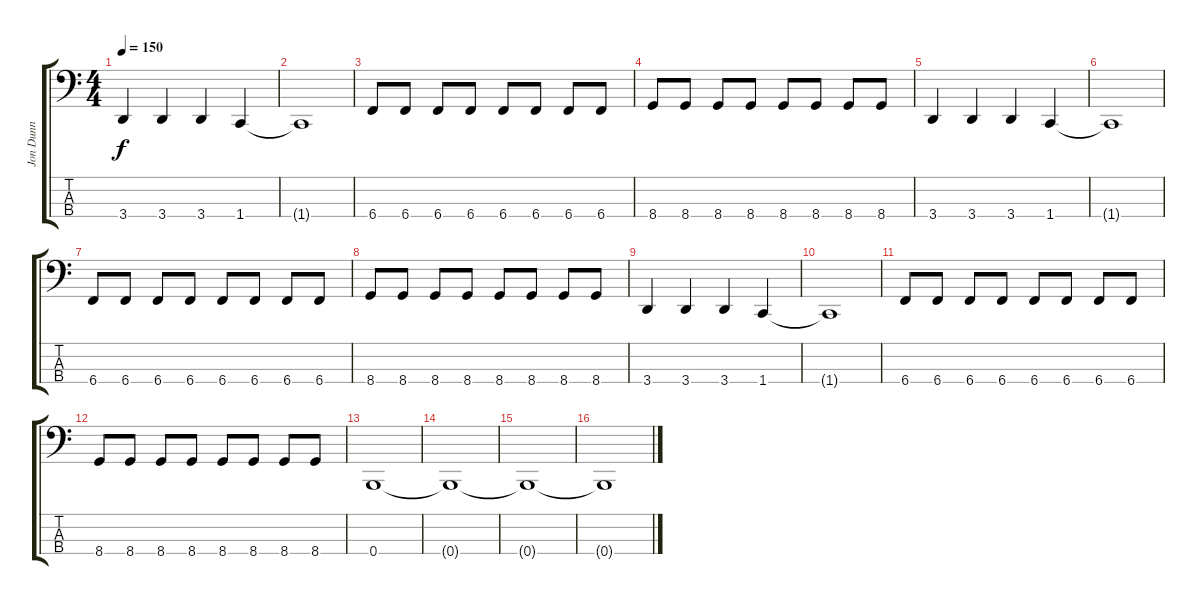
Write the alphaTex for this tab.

\track ("Jon Dunn" "Jon Dunn") {instrument electricbasspick}
\staff {score tabs}
\tuning (E2 B1 Gb1 B0) {hide}
\ts (4 4)
\tempo 150
\clef f4
\ks c
3.4.4{dy f} 3.4.4 3.4.4 1.4.4 |
1.4{t}.1 |
6.4.8 6.4.8 6.4.8 6.4.8 6.4.8 6.4.8 6.4.8 6.4.8 |
8.4.8 8.4.8 8.4.8 8.4.8 8.4.8 8.4.8 8.4.8 8.4.8 |
3.4.4 3.4.4 3.4.4 1.4.4 |
1.4{t}.1 |
6.4.8 6.4.8 6.4.8 6.4.8 6.4.8 6.4.8 6.4.8 6.4.8 |
8.4.8 8.4.8 8.4.8 8.4.8 8.4.8 8.4.8 8.4.8 8.4.8 |
3.4.4 3.4.4 3.4.4 1.4.4 |
1.4{t}.1 |
6.4.8 6.4.8 6.4.8 6.4.8 6.4.8 6.4.8 6.4.8 6.4.8 |
8.4.8 8.4.8 8.4.8 8.4.8 8.4.8 8.4.8 8.4.8 8.4.8 |
0.4.1 |
0.4{t}.1 |
0.4{t}.1 |
0.4{t}.1
